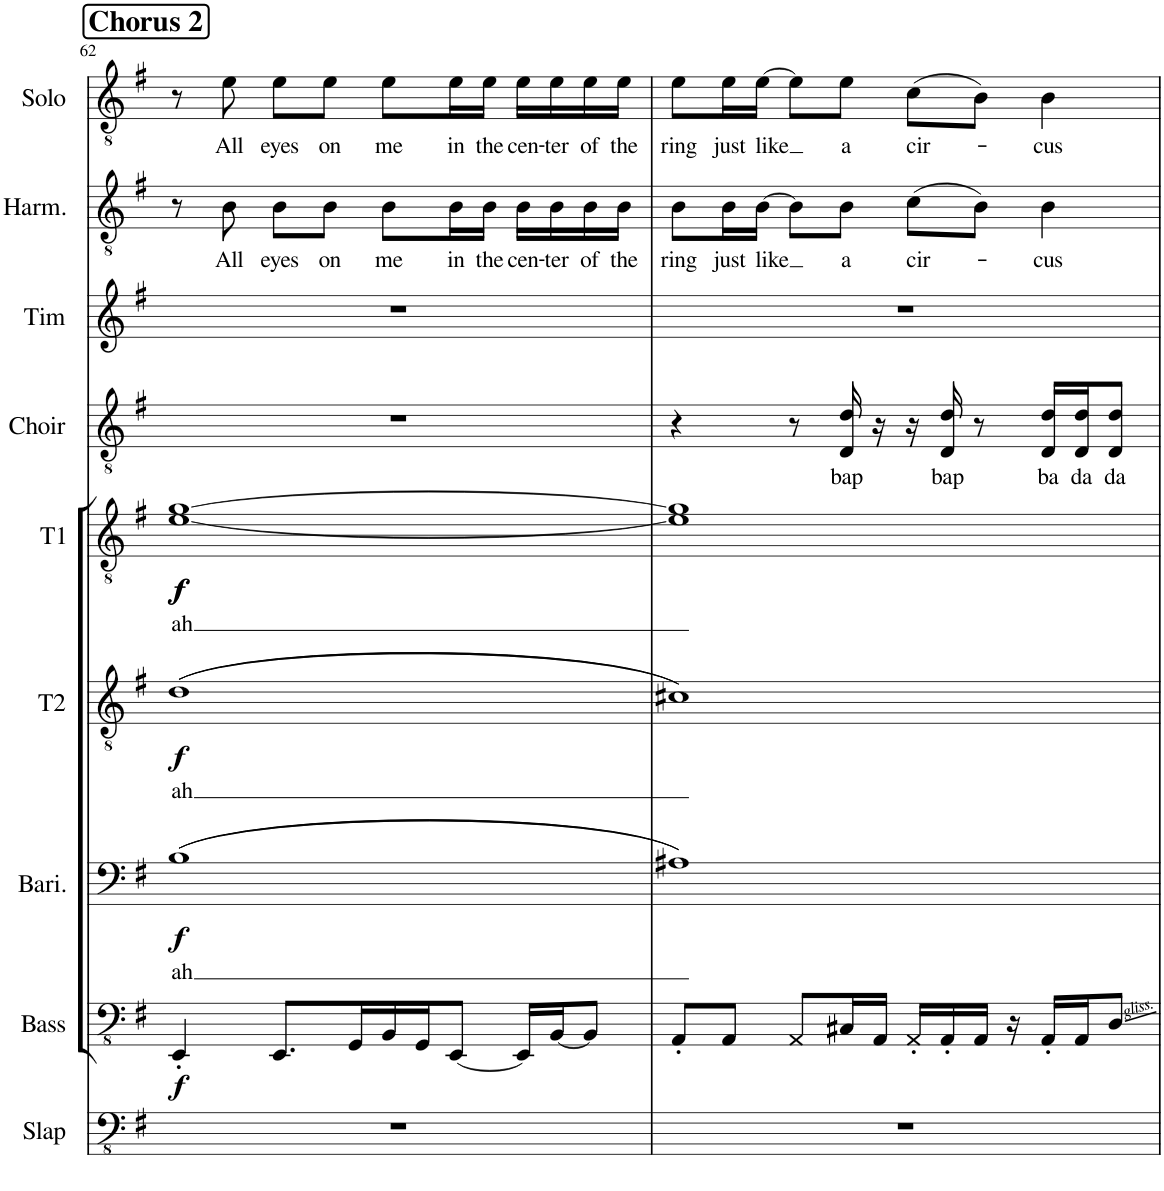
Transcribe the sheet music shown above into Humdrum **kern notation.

**kern	**kern	**dynam	**kern	**text	**dynam	**kern	**text	**dynam	**kern	**text	**dynam	**kern	**text	**kern	**kern	**text	**kern	**text
*part9	*part8	*part8	*part7	*part7	*part7	*part6	*part6	*part6	*part5	*part5	*part5	*part4	*part4	*part3	*part2	*part2	*part1	*part1
*staff9	*staff8	*staff8	*staff7	*staff7	*staff7	*staff6	*staff6	*staff6	*staff5	*staff5	*staff5	*staff4	*staff4	*staff3	*staff2	*staff2	*staff1	*staff1
*I"Slap Bass	*I"Bass	*	*I"Baritone	*	*	*I"Tenor 2	*	*	*I"Tenor 1	*	*	*I"Choir	*	*I"Tim	*I"Harmonies	*	*I"Solo	*
*I'Slap	*I'Bass	*	*I'Bari.	*	*	*I'T2	*	*	*I'T1	*	*	*I'Choir	*	*I'Tim	*I'Harm.	*	*I'Solo	*
!!LO:PB:g=z
*clefFv4	*clefFv4	*	*clefF4	*	*	*clefGv2	*	*	*clefGv2	*	*	*clefGv2	*	*clefG2	*clefGv2	*	*clefGv2	*
*k[f#]	*k[f#]	*	*k[f#]	*	*	*k[f#]	*	*	*k[f#]	*	*	*k[f#]	*	*k[f#]	*k[f#]	*	*k[f#]	*
*M4/4	*M4/4	*	*M4/4	*	*	*M4/4	*	*	*M4/4	*	*	*M4/4	*	*M4/4	*M4/4	*	*M4/4	*
!!LO:REH:place=s1:a:B:cj:fs=14:t=Chorus 2
=62	=62	=62	=62	=62	=62	=62	=62	=62	=62	=62	=62	=62	=62	=62	=62	=62	=62	=62
!	!	!LO:DY:b	!	!LO:LY:b	!LO:DY:b	!	!LO:LY:b	!LO:DY:b	!	!LO:LY:b	!LO:DY:b	!	!	!	!	!	!	!
!	!	!	!	!	!	!	!	!	!	!	!LO:DY:n=1:b	!	!	!	!	!	!	!
1r	4EEE'/	f	((1B	ah	f	((1d	ah	f	[1e [1g	ah	f f	1r	.	1r	8r	.	8r	.
!	!	!	!	!	!	!	!	!	!	!	!	!	!	!	!	!LO:LY:b	!	!LO:LY:b
.	.	.	.	.	.	.	.	.	.	.	.	.	.	.	8B\	All	8e\	All
!	!	!	!	!	!	!	!	!	!	!	!	!	!	!	!	!LO:LY:b	!	!LO:LY:b
.	8.EEE/L	.	.	.	.	.	.	.	.	.	.	.	.	.	8B\L	eyes	8e\L	eyes
!	!	!	!	!	!	!	!	!	!	!	!	!	!	!	!	!LO:LY:b	!	!LO:LY:b
.	.	.	.	.	.	.	.	.	.	.	.	.	.	.	8B\J	on	8e\J	on
.	16GGG/L	.	.	.	.	.	.	.	.	.	.	.	.	.	.	.	.	.
!	!	!	!	!	!	!	!	!	!	!	!	!	!	!	!	!LO:LY:b	!	!LO:LY:b
.	16BBB/	.	.	.	.	.	.	.	.	.	.	.	.	.	8B\L	me	8e\L	me
.	16GGG/J	.	.	.	.	.	.	.	.	.	.	.	.	.	.	.	.	.
!	!	!	!	!	!	!	!	!	!	!	!	!	!	!	!	!LO:LY:b	!	!LO:LY:b
.	[8EEE/J	.	.	.	.	.	.	.	.	.	.	.	.	.	16B\L	in	16e\L	in
!	!	!	!	!	!	!	!	!	!	!	!	!	!	!	!	!LO:LY:b	!	!LO:LY:b
.	.	.	.	.	.	.	.	.	.	.	.	.	.	.	16B\JJ	the	16e\JJ	the
!	!	!	!	!	!	!	!	!	!	!	!	!	!	!	!	!LO:LY:b	!	!LO:LY:b
.	16EEE/LL]	.	.	.	.	.	.	.	.	.	.	.	.	.	16B\LL	cen-	16e\LL	cen-
!	!	!	!	!	!	!	!	!	!	!	!	!	!	!	!	!LO:LY:b	!	!LO:LY:b
.	[16BBB/J	.	.	.	.	.	.	.	.	.	.	.	.	.	16B\	-ter	16e\	-ter
!	!	!	!	!	!	!	!	!	!	!	!	!	!	!	!	!LO:LY:b	!	!LO:LY:b
.	8BBB/J]	.	.	.	.	.	.	.	.	.	.	.	.	.	16B\	of	16e\	of
!	!	!	!	!	!	!	!	!	!	!	!	!	!	!	!	!LO:LY:b	!	!LO:LY:b
.	.	.	.	.	.	.	.	.	.	.	.	.	.	.	16B\JJ	the	16e\JJ	the
=63	=63	=63	=63	=63	=63	=63	=63	=63	=63	=63	=63	=63	=63	=63	=63	=63	=63	=63
!	!	!	!	!	!	!	!	!	!	!	!	!	!	!	!	!LO:LY:b	!	!LO:LY:b
1r	8AAA'/L	.	1A#X))	.	.	1c#X))	.	.	1e] 1g]	.	.	4r	.	1r	8B\L	ring	8e\L	ring
!	!	!	!	!	!	!	!	!	!	!	!	!	!	!	!	!LO:LY:b	!	!LO:LY:b
.	8AAA/J	.	.	.	.	.	.	.	.	.	.	.	.	.	16B\L	just	16e\L	just
!	!	!	!	!	!	!	!	!	!	!	!	!	!	!	!	!LO:LY:b	!	!LO:LY:b
.	.	.	.	.	.	.	.	.	.	.	.	.	.	.	[16B\JJ	like	[16e\JJ	like
.	8AAA/L	.	.	.	.	.	.	.	.	.	.	8r	.	.	8B\L]	.	8e\L]	.
!	!	!	!	!	!	!	!	!	!	!	!	!	!LO:LY:b	!	!	!LO:LY:b	!	!LO:LY:b
.	16CC#X/L	.	.	.	.	.	.	.	.	.	.	16D/ 16d/	bap	.	8B\J	a	8e\J	a
.	16AAA/JJ	.	.	.	.	.	.	.	.	.	.	16r	.	.	.	.	.	.
!	!	!	!	!	!	!	!	!	!	!	!	!	!	!	!	!LO:LY:b	!	!LO:LY:b
.	16AAA'/LL	.	.	.	.	.	.	.	.	.	.	16r	.	.	(8c\L	cir-	(8c\L	cir-
!	!	!	!	!	!	!	!	!	!	!	!	!	!LO:LY:b	!	!	!	!	!
.	16AAA'/	.	.	.	.	.	.	.	.	.	.	16D/ 16d/	bap	.	.	.	.	.
.	16AAA/JJ	.	.	.	.	.	.	.	.	.	.	8r	.	.	8B\J)	.	8B\J)	.
.	16r	.	.	.	.	.	.	.	.	.	.	.	.	.	.	.	.	.
!	!	!	!	!	!	!	!	!	!	!	!	!	!LO:LY:b	!	!	!LO:LY:b	!	!LO:LY:b
.	16AAA'/LL	.	.	.	.	.	.	.	.	.	.	16D/ 16d/LL	ba	.	4B\	cus	4B\	cus
!	!	!	!	!	!	!	!	!	!	!	!	!	!LO:LY:b	!	!	!	!	!
.	16AAA/J	.	.	.	.	.	.	.	.	.	.	16D/ 16d/J	da	.	.	.	.	.
!	!	!	!	!	!	!	!	!	!	!	!	!	!LO:LY:b	!	!	!	!	!
.	8DD/J	.	.	.	.	.	.	.	.	.	.	8D/ 8d/J	da	.	.	.	.	.
=	=	=	=	=	=	=	=	=	=	=	=	=	=	=	=	=	=	=
*-	*-	*-	*-	*-	*-	*-	*-	*-	*-	*-	*-	*-	*-	*-	*-	*-	*-	*-
